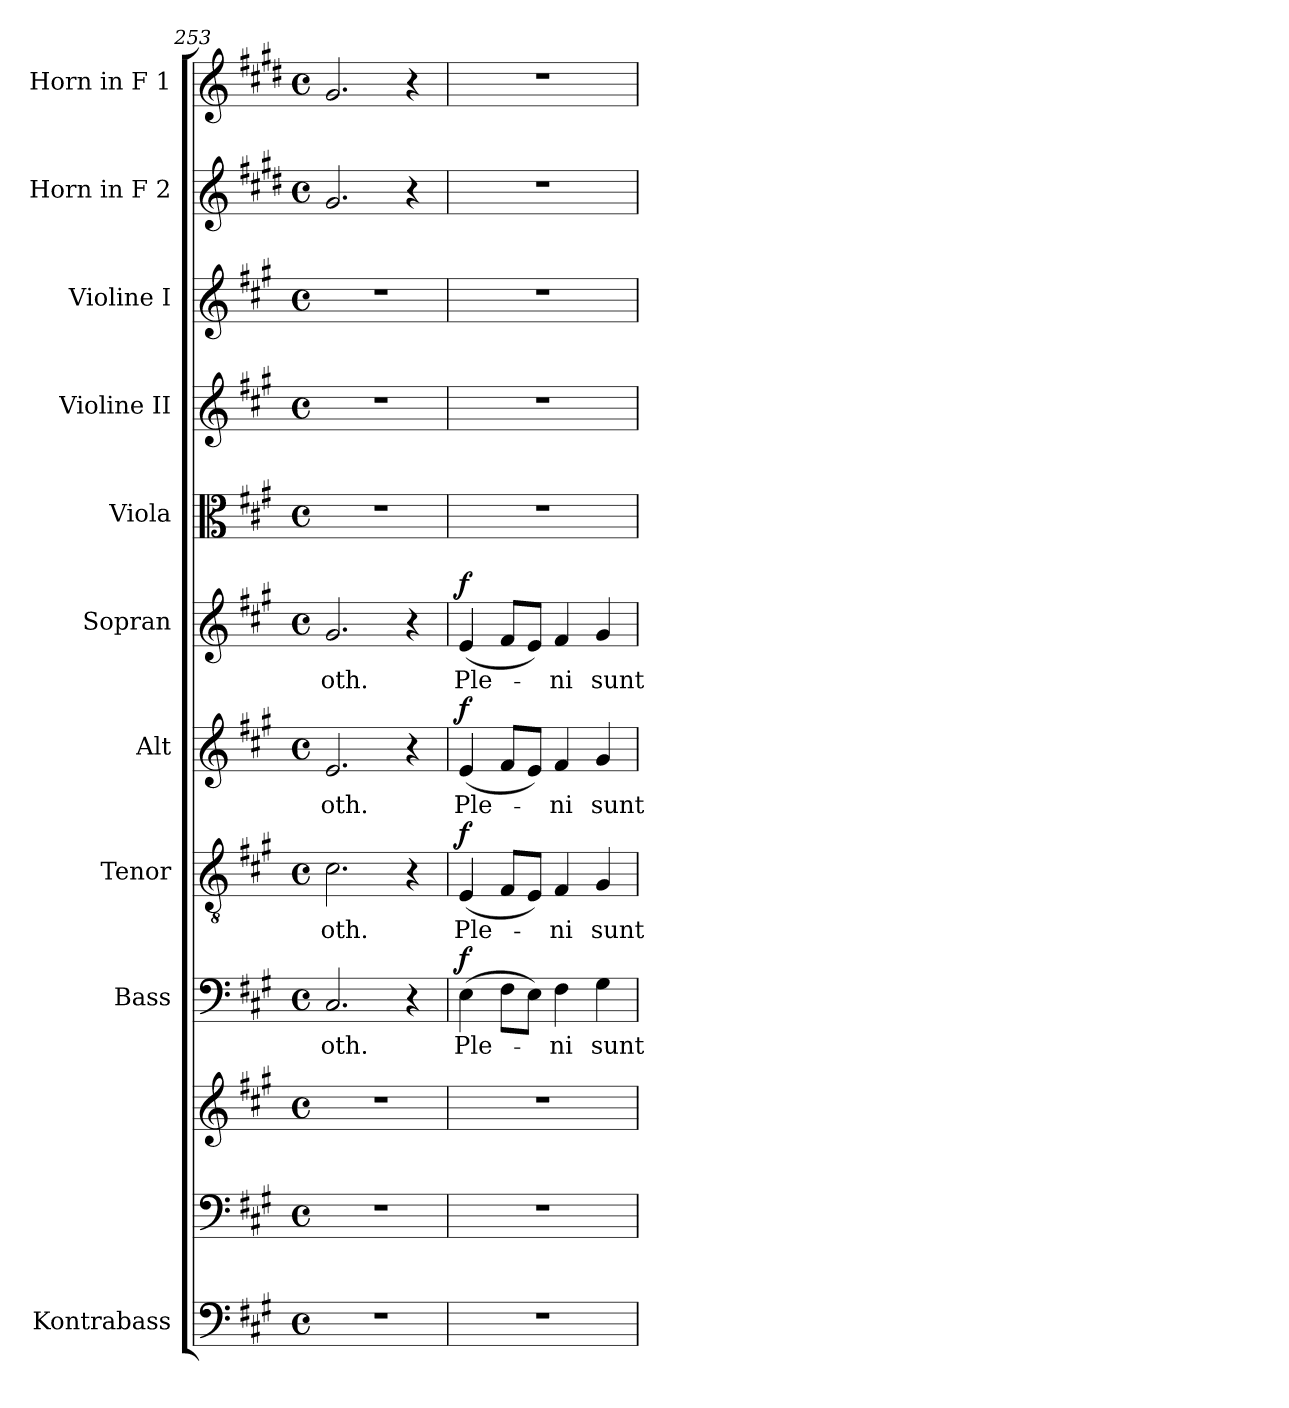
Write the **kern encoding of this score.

**kern	**kern	**kern	**kern	**text	**dynam	**kern	**text	**dynam	**kern	**text	**dynam	**kern	**text	**dynam	**kern	**kern	**kern	**kern	**kern
*part11	*part10	*part10	*part9	*part9	*part9	*part8	*part8	*part8	*part7	*part7	*part7	*part6	*part6	*part6	*part5	*part4	*part3	*part2	*part1
*staff12	*staff11	*staff10	*staff9	*staff9	*staff9	*staff8	*staff8	*staff8	*staff7	*staff7	*staff7	*staff6	*staff6	*staff6	*staff5	*staff4	*staff3	*staff2	*staff1
*I"Kontrabass	*	*	*I"Bass	*	*	*I"Tenor	*	*	*I"Alt	*	*	*I"Sopran	*	*	*I"Viola	*I"Violine II	*I"Violine I	*I"Horn in F 2	*I"Horn in F 1
*I'Kb.	*	*	*I'B.	*	*	*I'T.	*	*	*I'A.	*	*	*I'S.	*	*	*I'Vla.	*I'Vl. II	*I'Vl. I	*	*
*clefF4	*clefF4	*clefG2	*clefF4	*	*	*clefGv2	*	*	*clefG2	*	*	*clefG2	*	*	*clefC3	*clefG2	*clefG2	*clefG2	*clefG2
*ITrd7c12	*	*	*	*	*	*	*	*	*	*	*	*	*	*	*	*	*	*ITrd4c7	*ITrd4c7
*k[f#c#g#]	*k[f#c#g#]	*k[f#c#g#]	*k[f#c#g#]	*	*	*k[f#c#g#]	*	*	*k[f#c#g#]	*	*	*k[f#c#g#]	*	*	*k[f#c#g#]	*k[f#c#g#]	*k[f#c#g#]	*k[f#c#g#]	*k[f#c#g#]
*A:	*A:	*A:	*A:	*	*	*A:	*	*	*A:	*	*	*A:	*	*	*A:	*A:	*A:	*A:	*A:
*M4/4	*M4/4	*M4/4	*M4/4	*	*	*M4/4	*	*	*M4/4	*	*	*M4/4	*	*	*M4/4	*M4/4	*M4/4	*M4/4	*M4/4
*met(c)	*met(c)	*met(c)	*met(c)	*	*	*met(c)	*	*	*met(c)	*	*	*met(c)	*	*	*met(c)	*met(c)	*met(c)	*met(c)	*met(c)
=253	=253	=253	=253	=253	=253	=253	=253	=253	=253	=253	=253	=253	=253	=253	=253	=253	=253	=253	=253
!	!	!	!	!LO:LY:b	!	!	!LO:LY:b	!	!	!LO:LY:b	!	!	!LO:LY:b	!	!	!	!	!	!
1r	1r	1r	2.C#/	-oth.	.	2.c#\	-oth.	.	2.e/	-oth.	.	2.g#/	-oth.	.	1r	1r	1r	2.c#/	2.c#/
.	.	.	4r	.	.	4r	.	.	4r	.	.	4r	.	.	.	.	.	4r	4r
=254	=254	=254	=254	=254	=254	=254	=254	=254	=254	=254	=254	=254	=254	=254	=254	=254	=254	=254	=254
!	!	!	!	!LO:LY:b	!LO:DY:a	!	!LO:LY:b	!LO:DY:a	!	!LO:LY:b	!LO:DY:a	!	!LO:LY:b	!LO:DY:a	!	!	!	!	!
1r	1r	1r	(>4E\	Ple-	f	(<4E/	Ple-	f	(<4e/	Ple-	f	(<4e/	Ple-	f	1r	1r	1r	1r	1r
.	.	.	8F#\L	.	.	8F#/L	.	.	8f#/L	.	.	8f#/L	.	.	.	.	.	.	.
.	.	.	8E\J)	.	.	8E/J)	.	.	8e/J)	.	.	8e/J)	.	.	.	.	.	.	.
!	!	!	!	!LO:LY:b	!	!	!LO:LY:b	!	!	!LO:LY:b	!	!	!LO:LY:b	!	!	!	!	!	!
.	.	.	4F#\	-ni	.	4F#/	-ni	.	4f#/	-ni	.	4f#/	-ni	.	.	.	.	.	.
!	!	!	!	!LO:LY:b	!	!	!LO:LY:b	!	!	!LO:LY:b	!	!	!LO:LY:b	!	!	!	!	!	!
.	.	.	4G#\	sunt	.	4G#/	sunt	.	4g#/	sunt	.	4g#/	sunt	.	.	.	.	.	.
=	=	=	=	=	=	=	=	=	=	=	=	=	=	=	=	=	=	=	=
*-	*-	*-	*-	*-	*-	*-	*-	*-	*-	*-	*-	*-	*-	*-	*-	*-	*-	*-	*-
